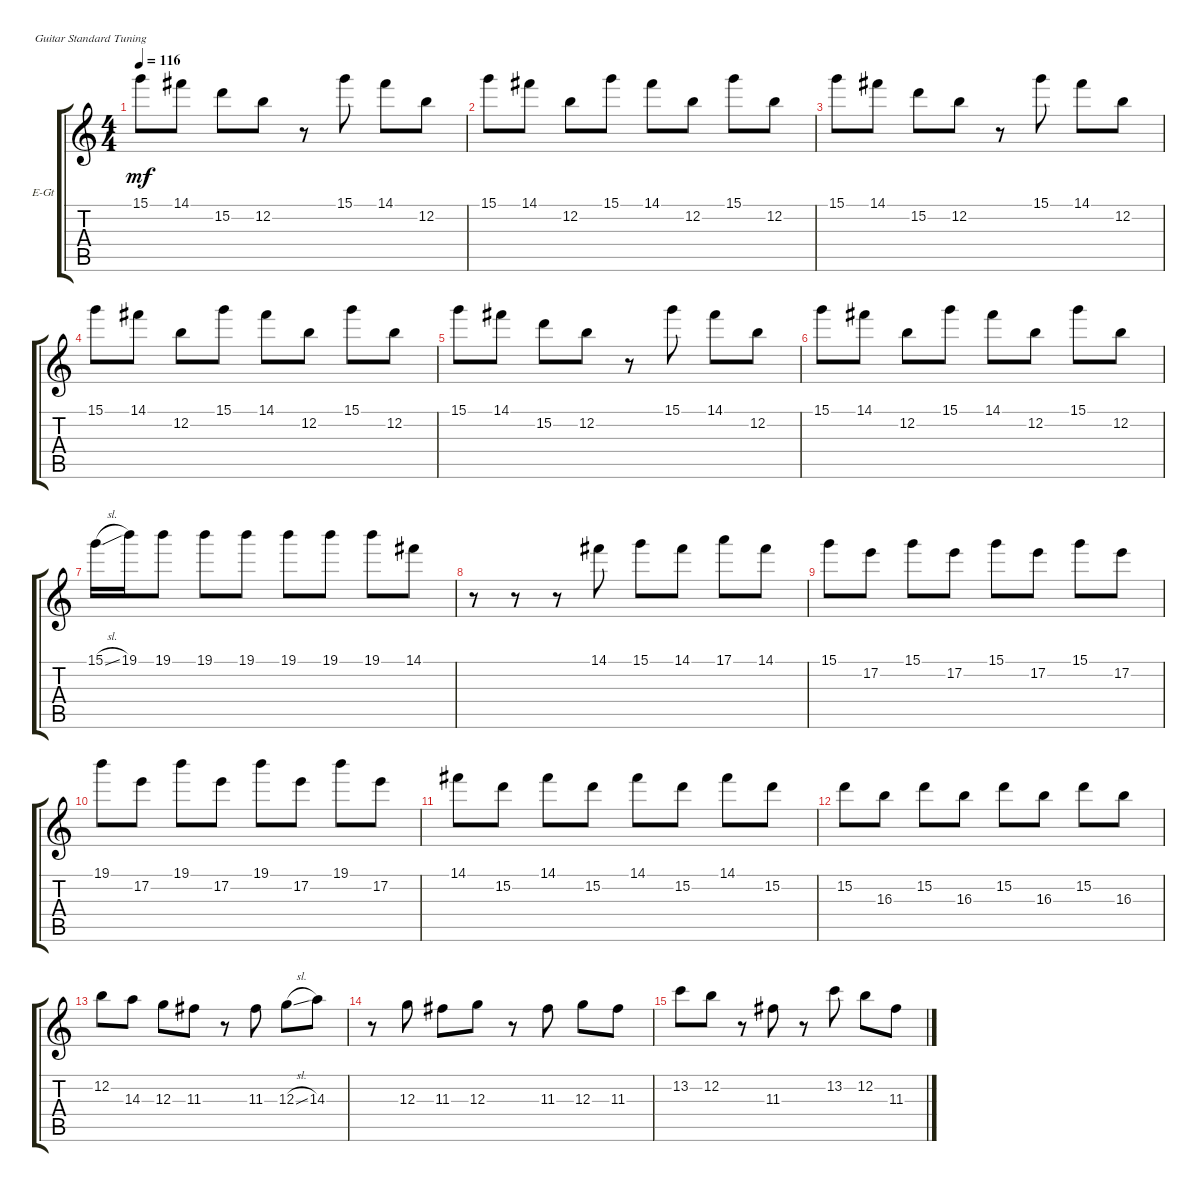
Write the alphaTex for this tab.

\defaultSystemsLayout 4
\bracketExtendMode groupsimilarinstruments
\firstSystemTrackNameOrientation horizontal
\otherSystemsTrackNameOrientation horizontal
\track ("Lead Guitar" "E-Gt") {instrument distortionguitar}
\staff {score tabs}
\tuning (E4 B3 G3 D3 A2 E2)
\ts (4 4)
\tempo 116
\clef g2
\scale
0.333333
\ks c
15.1.8{dy mf} 14.1.8 15.2.8 12.2.8 r.8 15.1.8 14.1.8 12.2.8 |
\scale
0.333333 15.1.8 14.1.8 12.2.8 15.1.8 14.1.8 12.2.8 15.1.8 12.2.8 |
\scale
0.333333 15.1.8 14.1.8 15.2.8 12.2.8 r.8 15.1.8 14.1.8 12.2.8 |
\scale
0.333333 15.1.8 14.1.8 12.2.8 15.1.8 14.1.8 12.2.8 15.1.8 12.2.8 |
\scale
0.333333 15.1.8 14.1.8 15.2.8 12.2.8 r.8 15.1.8 14.1.8 12.2.8 |
\scale
0.333333 15.1.8 14.1.8 12.2.8 15.1.8 14.1.8 12.2.8 15.1.8 12.2.8 |
\scale
0.333333 15.1{sl}.16 19.1.16 19.1.8 19.1.8 19.1.8 19.1.8 19.1.8 19.1.8 14.1.8 |
\scale
0.333333 r.8 r.8 r.8 14.1.8 15.1.8 14.1.8 17.1.8 14.1.8 |
\scale
0.333333 15.1.8 17.2.8 15.1.8 17.2.8 15.1.8 17.2.8 15.1.8 17.2.8 |
\scale
0.333333 19.1.8 17.2.8 19.1.8 17.2.8 19.1.8 17.2.8 19.1.8 17.2.8 |
\scale
0.333333 14.1.8 15.2.8 14.1.8 15.2.8 14.1.8 15.2.8 14.1.8 15.2.8 |
\scale
0.333333 15.2.8 16.3.8 15.2.8 16.3.8 15.2.8 16.3.8 15.2.8 16.3.8 |
\scale
0.333333 12.2.8 14.3.8 12.3.8 11.3.8 r.8 11.3.8 12.3{sl}.8 14.3.8 |
\scale
0.333333 r.8 12.3.8 11.3.8 12.3.8 r.8 11.3.8 12.3.8 11.3.8 |
\scale
0.333333 13.2.8 12.2.8 r.8 11.3.8 r.8 13.2.8 12.2.8 11.3.8 |
\scale
0.333333
